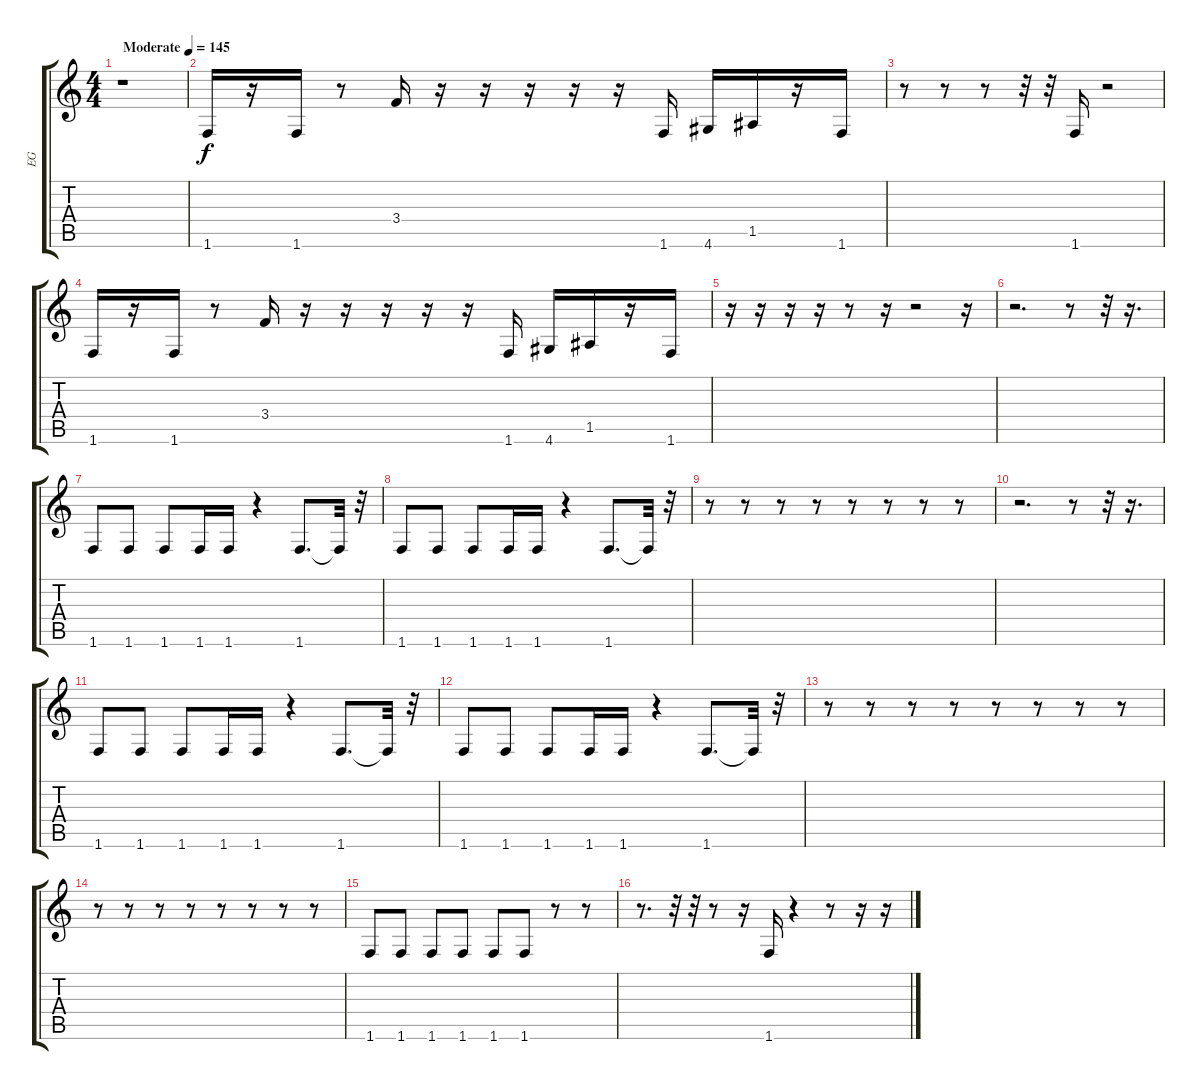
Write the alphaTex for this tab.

\track ("EG" "EG") {instrument electricguitarmuted}
\staff {score tabs}
\tuning (E4 B3 G3 D3 A2 E2) {hide}
\ts (4 4)
\tempo (145 "Moderate")
\clef g2
\ks c
r.1{dy f instrument electricguitarmuted} |
1.6.16 r.16 1.6.16 r.8 3.4.16 r.16 r.16 r.16 r.16 r.16 1.6.16 4.6.16 1.5.16 r.16 1.6.16 |
r.8 r.8 r.8 r.32 r.32 1.6.16 r.2 |
1.6.16 r.16 1.6.16 r.8 3.4.16 r.16 r.16 r.16 r.16 r.16 1.6.16 4.6.16 1.5.16 r.16 1.6.16 |
r.16 r.16 r.16 r.16 r.8 r.16 r.2 r.16 |
r.2{d} r.8 r.32 r.16{d} |
1.6.8 1.6.8 1.6.8 1.6.16 1.6.16 r.4 1.6.8{d} 1.6{t}.32 r.32 |
1.6.8 1.6.8 1.6.8 1.6.16 1.6.16 r.4 1.6.8{d} 1.6{t}.32 r.32 |
r.8 r.8 r.8 r.8 r.8 r.8 r.8 r.8 |
r.2{d} r.8 r.32 r.16{d} |
1.6.8 1.6.8 1.6.8 1.6.16 1.6.16 r.4 1.6.8{d} 1.6{t}.32 r.32 |
1.6.8 1.6.8 1.6.8 1.6.16 1.6.16 r.4 1.6.8{d} 1.6{t}.32 r.32 |
r.8 r.8 r.8 r.8 r.8 r.8 r.8 r.8 |
r.8 r.8 r.8 r.8 r.8 r.8 r.8 r.8 |
1.6.8 1.6.8 1.6.8 1.6.8 1.6.8 1.6.8 r.8 r.8 |
r.8{d} r.32 r.32 r.8 r.16 1.6.16 r.4 r.8 r.16 r.16
